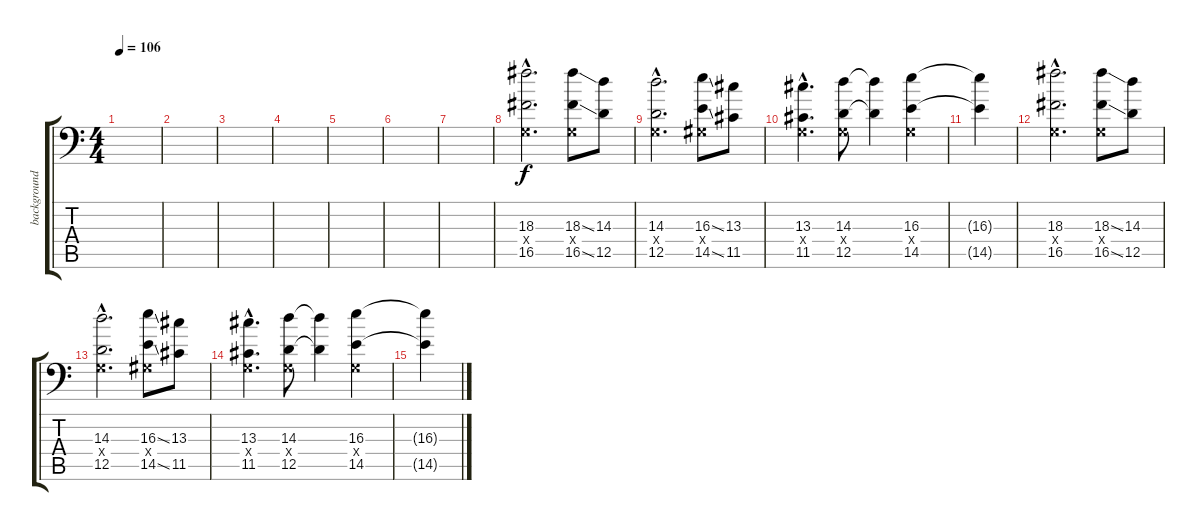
\track ("background guitar- somebody" "background") {instrument overdrivenguitar}
\staff {score tabs}
\tuning (A3 E3 C3 G2 D2 A1) {hide}
\ts (4 4)
\tempo 106
\clef f4
\ks c
|
|
|
|
|
|
|
(18.3{hac} 0.4{hac x} 16.5{hac}).2{d} (18.3{ss} 0.4{x} 16.5{ss}).8 (14.3 12.5).8 |
(14.3{hac} 0.4{hac x} 12.5{hac}).2{d} (16.3{ss} 1.4{x} 14.5{ss}).8 (13.3 11.5).8 |
(13.3{hac} 0.4{hac x} 11.5{hac}).4{d} (14.3 0.4{x} 12.5).8 (14.3{t} 12.5{t}).4 (16.3 0.4{x} 14.5).4 |
(16.3{t} 14.5{t}).4 |
(18.3{hac} 0.4{hac x} 16.5{hac}).2{d} (18.3{ss} 0.4{x} 16.5{ss}).8 (14.3 12.5).8 |
(14.3{hac} 0.4{hac x} 12.5{hac}).2{d} (16.3{ss} 1.4{x} 14.5{ss}).8 (13.3 11.5).8 |
(13.3{hac} 0.4{hac x} 11.5{hac}).4{d} (14.3 0.4{x} 12.5).8 (14.3{t} 12.5{t}).4 (16.3 0.4{x} 14.5).4 |
(16.3{t} 14.5{t}).4
